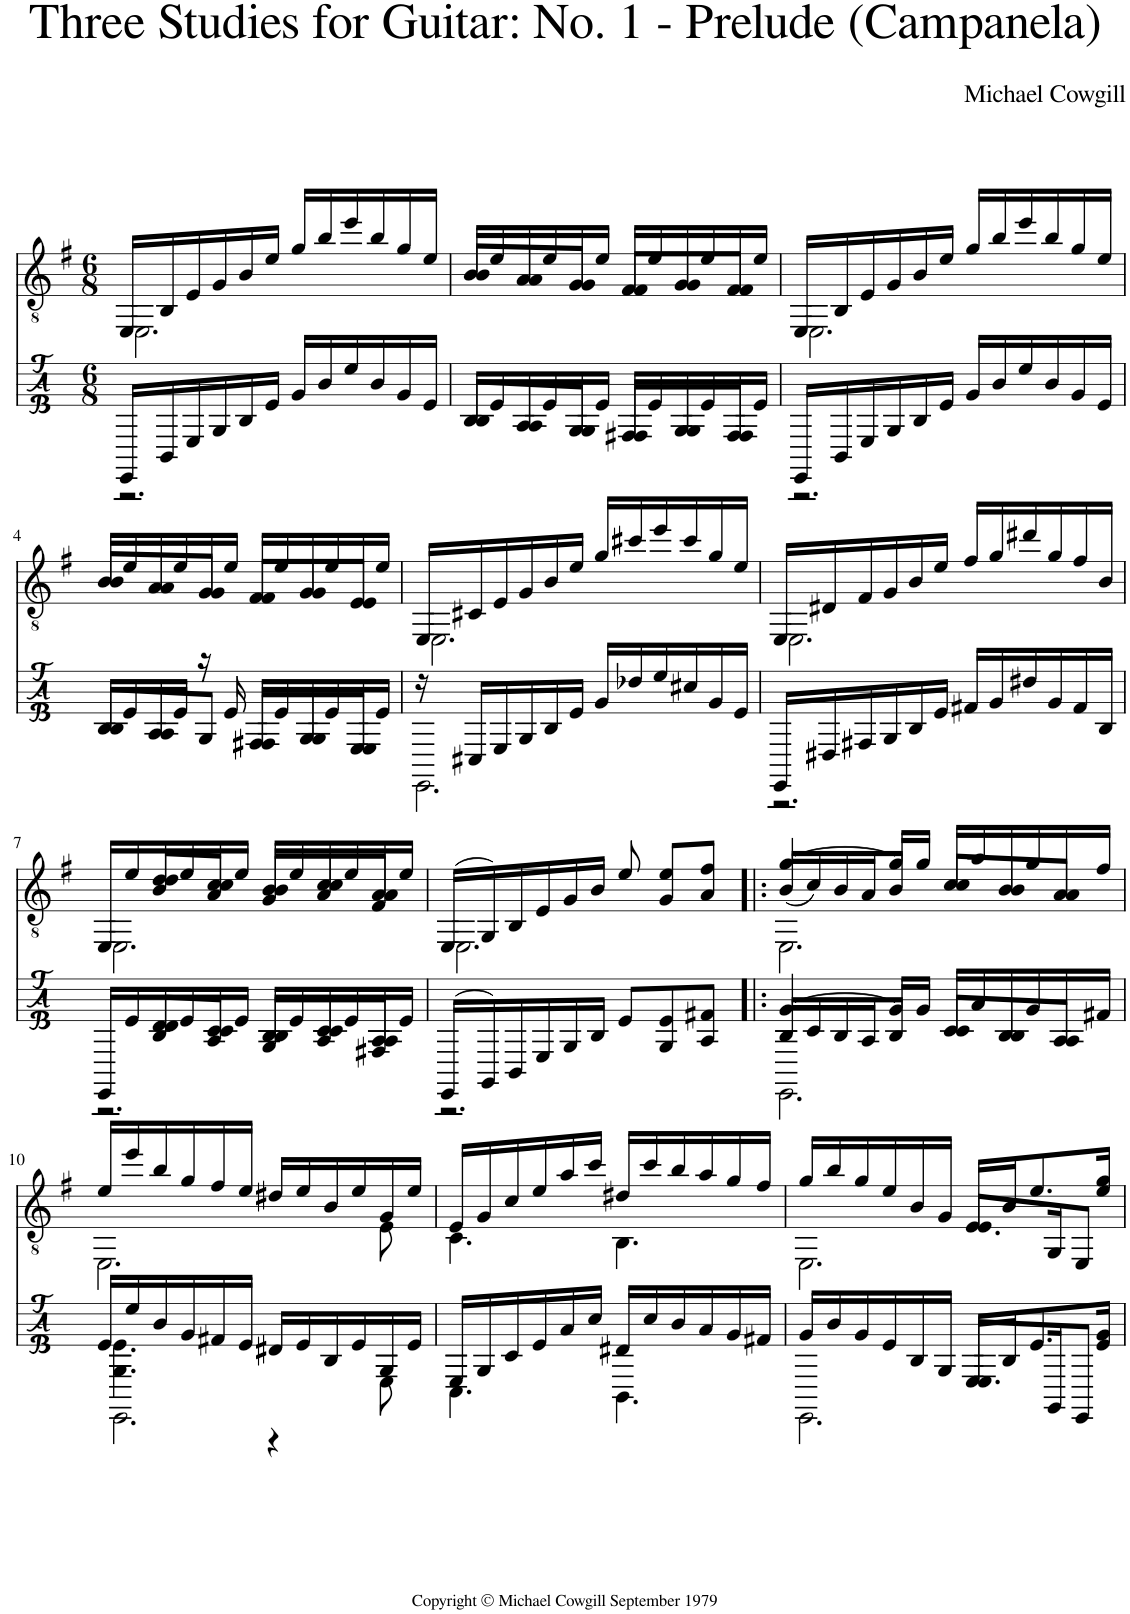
**kern	**kern
*part2	*part1
*staff2	*staff1
*I"Acoustic Guitar	*I"Acoustic Guitar
*I'Ac Gtr	*I'Ac Gtr
*	*clefGv2
*k[]	*k[f#]
*M6/8	*M6/8
=1	=1
*^	*^
16EE/LL	2.r	16EE/LL	2.EE\
16BB/	.	16BB/	.
16E/	.	16E/	.
16G/	.	16G/	.
16B/	.	16B/	.
16e/JJ	.	16e/JJ	.
16g/LL	.	16g/LL	.
16b/	.	16b/	.
16ee/	.	16ee/	.
16b/	.	16b/	.
16g/	.	16g/	.
16e/JJ	.	16e/JJ	.
=2	=2	=2	=2
16B/LL	8B/L	16B/LL	8B/L
16e/	.	16e/	.
16A/	8A/	16A/	8A/
16e/	.	16e/	.
16G/	8G/J	16G/	8G/J
16e/JJ	.	16e/JJ	.
16F#X/LL	8F#/L	16F#/LL	8F#/L
16e/	.	16e/	.
16G/	8G/	16G/	8G/
16e/	.	16e/	.
16F#/	8F#/J	16F#/	8F#/J
16e/JJ	.	16e/JJ	.
=3	=3	=3	=3
16EE/LL	2.r	16EE/LL	2.EE\
16BB/	.	16BB/	.
16E/	.	16E/	.
16G/	.	16G/	.
16B/	.	16B/	.
16e/JJ	.	16e/JJ	.
16g/LL	.	16g/LL	.
16b/	.	16b/	.
16ee/	.	16ee/	.
16b/	.	16b/	.
16g/	.	16g/	.
16e/JJ	.	16e/JJ	.
!!LO:LB:g=z	!!
=4	=4	=4	=4
16B/LL	8B/L	16B/LL	8B/L
16e/	.	16e/	.
16A/	8A/	16A/	8A/
16e/JJ	.	16e/	.
16r	8G/J	16G/	8G/J
16e/	.	16e/JJ	.
16F#X/LL	8F#/L	16F#/LL	8F#/L
16e/	.	16e/	.
16G/	8G/	16G/	8G/
16e/	.	16e/	.
16E/	8E/J	16E/	8E/J
16e/JJ	.	16e/JJ	.
=5	=5	=5	=5
16r	2.EE\	16EE/LL	2.EE\
16C#X/LL	.	16C#X/	.
16E/	.	16E/	.
16G/	.	16G/	.
16B/	.	16B/	.
16e/JJ	.	16e/JJ	.
16g/LL	.	16g/LL	.
16dd-X/	.	16cc#X/	.
16ee/	.	16ee/	.
16cc#X/	.	16cc#/	.
16g/	.	16g/	.
16e/JJ	.	16e/JJ	.
=6	=6	=6	=6
16EE/LL	2.r	16EE/LL	2.EE\
16D#X/	.	16D#X/	.
16F#X/	.	16F#/	.
16G/	.	16G/	.
16B/	.	16B/	.
16e/JJ	.	16e/JJ	.
16f#X/LL	.	16f#/LL	.
16g/	.	16g/	.
16dd#X/	.	16dd#X/	.
16g/	.	16g/	.
16f#/	.	16f#/	.
16B/JJ	.	16B/JJ	.
!!LO:LB:g=z
=7	=7	=7	=7
*	*^	*	*^
16EE/LL	2.r	8ryy	16EE/LL	2.EE\	8ryy
16e/	.	.	16e/	.	.
16d/	.	8B/ 8d/L	16d/	.	8B/ 8d/L
16e/	.	.	16e/	.	.
16c/	.	8A/ 8c/J	16c/	.	8A/ 8c/J
16e/JJ	.	.	16e/JJ	.	.
16B/LL	.	8G/ 8B/L	16B/LL	.	8G/ 8B/L
16e/	.	.	16e/	.	.
16c/	.	8A/ 8c/	16c/	.	8A/ 8c/
16e/	.	.	16e/	.	.
16A/	.	8F#X/ 8A/J	16A/	.	8F#/ 8A/J
16e/JJ	.	.	16e/JJ	.	.
*	*v	*v	*	*	*
*	*	*	*v	*v
=8	=8	=8	=8
(16EE/LL	2.r	(16EE/LL	2.EE\
16GG/)	.	16GG/)	.
16BB/	.	16BB/	.
16E/	.	16E/	.
16G/	.	16G/	.
16B/JJ	.	16B/JJ	.
8e/L	.	8e/	.
8G/ 8e/	.	8G/ 8e/L	.
8A/ 8f#X/J	.	8A/ 8f#/J	.
=9!|:	=9!|:	=9!|:	=9!|:
*	*^	*	*^
[4g/	2.EE\	16B/LL	[4g/	2.EE\	(16B/LL
.	.	16c/	.	.	16c/)
.	.	16B/	.	.	16B/
.	.	16A/J	.	.	16A/J
16g/LL]	.	8B/J	16g/LL]	.	8B/J
16g/JJ	.	.	16g/JJ	.	.
16c/LL	.	8c/L	16c/LL	.	8c/L
16a/	.	.	16a/	.	.
16B/	.	8B/	16B/	.	8B/
16g/	.	.	16g/	.	.
16A/	.	8A/J	16A/	.	8A/J
16f#X/JJ	.	.	16f#/JJ	.	.
!!LO:LB:g=z	!!	!!
=10	=10	=10	=10	=10	=10
16e/LL	2.EE\	4.G\ 4.e\	16e/LL	2.EE\	8ryy
16ee/	.	.	16ee/	.	.
*	*	*	*	*v	*v
16b/	.	.	16b/	.
16g/	.	.	16g/	.
16f#X/	.	.	16f#/	.
16e/JJ	.	.	16e/JJ	.
16d#X/LL	.	4r	16d#X/LL	.
16e/	.	.	16e/	.
16B/	.	.	16B/	.
16e/	.	.	16e/	.
*	*	*	*	*^
16G/	.	8E\	16G/	.	8E\
16e/JJ	.	.	16e/JJ	.	.
*	*v	*v	*	*	*
*	*	*	*v	*v
=11	=11	=11	=11
16E/LL	4.C\	16E/LL	4.C\
16G/	.	16G/	.
16c/	.	16c/	.
16e/	.	16e/	.
16a/	.	16a/	.
16cc/JJ	.	16cc/JJ	.
16d#X/LL	4.BB\	16d#X/LL	4.BB\
16cc/	.	16cc/	.
16b/	.	16b/	.
16a/	.	16a/	.
16g/	.	16g/	.
16f#X/JJ	.	16f#/JJ	.
=12	=12	=12	=12
*	*^	*	*^
16g/LL	2.EE\	4.ryy	16g/LL	2.EE\	4.ryy
16b/	.	.	16b/	.	.
16g/	.	.	16g/	.	.
16e/	.	.	16e/	.	.
16B/	.	.	16B/	.	.
16G/JJ	.	.	16G/JJ	.	.
16E/LL	.	8.E/L	16E/LL	.	8.E/L
16B/J	.	.	16B/J	.	.
8.e/	.	.	8.e/	.	.
.	.	16GG/K	.	.	16GG/K
.	.	8EE/J	.	.	8EE/J
16e/ 16g/Jk	.	.	16e/ 16g/Jk	.	.
*v	*v	*v	*	*	*
*	*v	*v	*v
=	=
*-	*-
